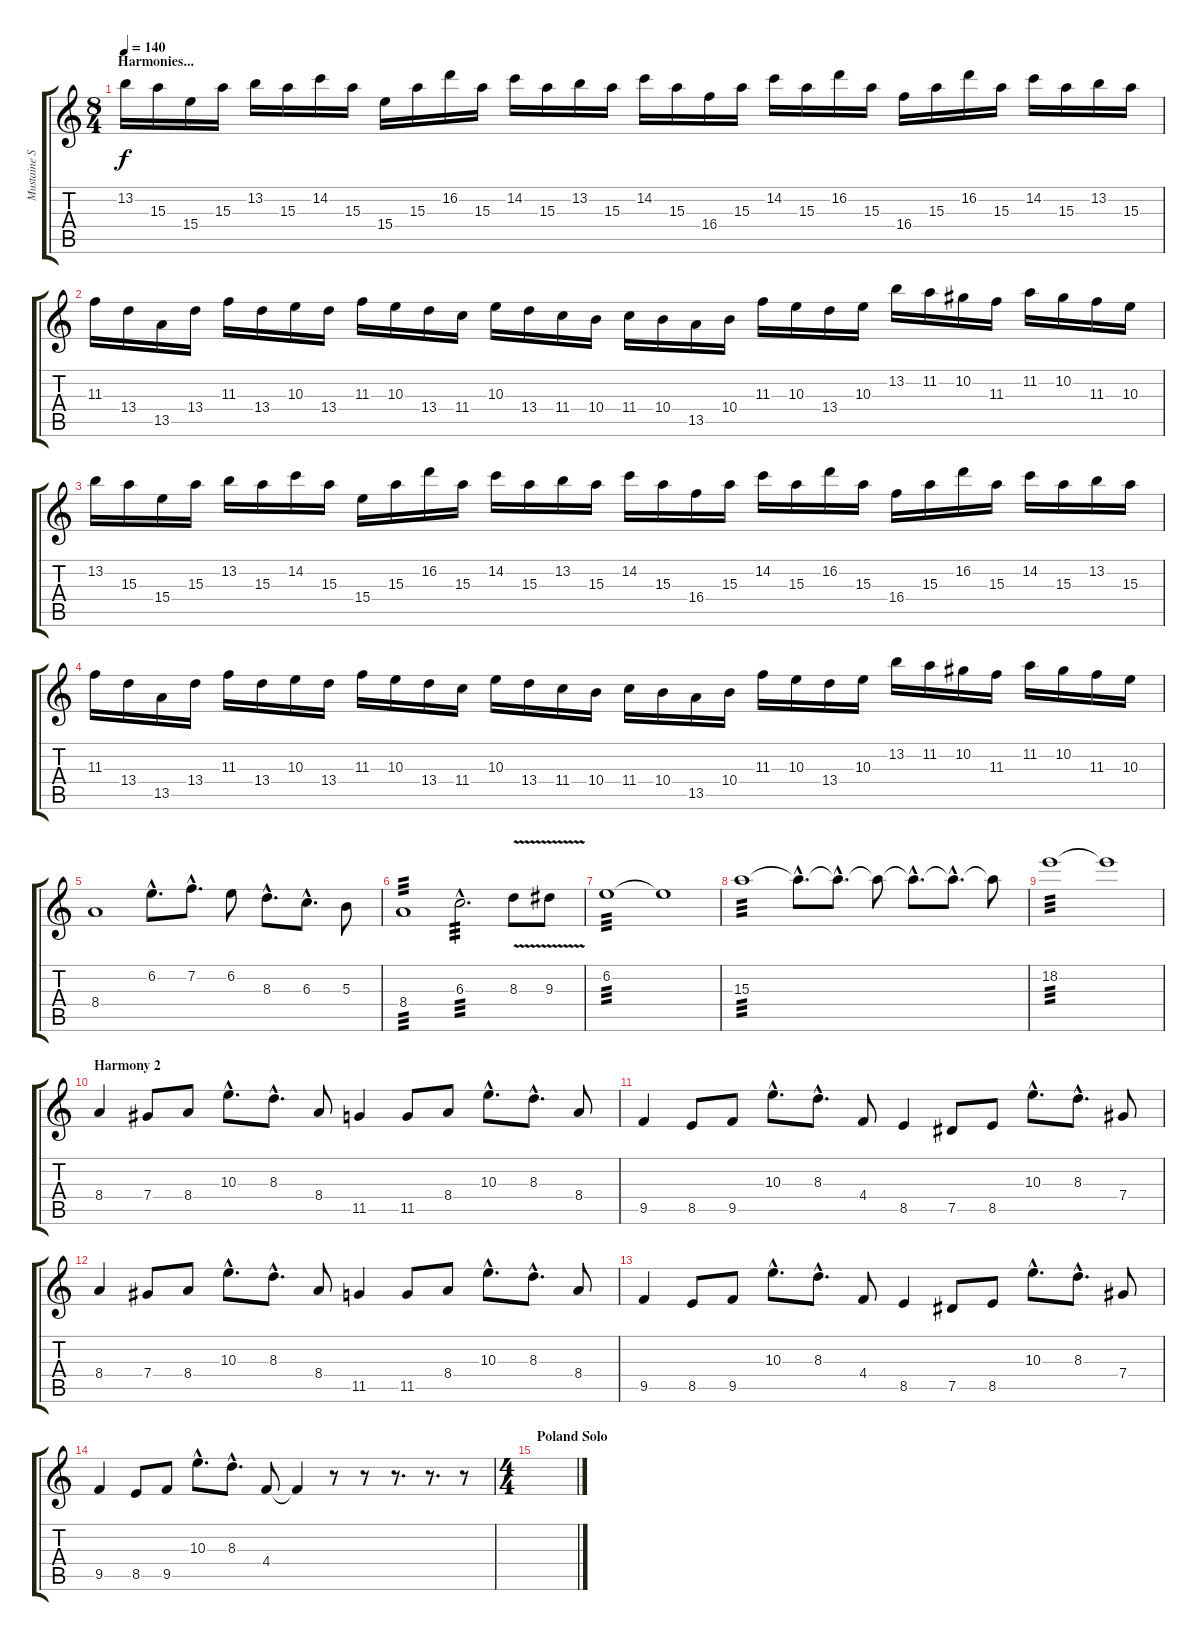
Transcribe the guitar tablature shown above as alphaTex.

\track ("Mustaine Solo/Harmony" "Mustaine S") {instrument overdrivenguitar}
\staff {score tabs}
\tuning (Eb4 Bb3 Gb3 Db3 Ab2 Eb2) {hide}
\ts (8 4)
\section ("" "Harmonies...")
\tempo 140
\clef g2
\ks c
13.2.16{dy f} 15.3.16 15.4.16 15.3.16 13.2.16 15.3.16 14.2.16 15.3.16 15.4.16 15.3.16 16.2.16 15.3.16 14.2.16 15.3.16 13.2.16 15.3.16 14.2.16 15.3.16 16.4.16 15.3.16 14.2.16 15.3.16 16.2.16 15.3.16 16.4.16 15.3.16 16.2.16 15.3.16 14.2.16 15.3.16 13.2.16 15.3.16 |
11.3.16 13.4.16 13.5.16 13.4.16 11.3.16 13.4.16 10.3.16 13.4.16 11.3.16 10.3.16 13.4.16 11.4.16 10.3.16 13.4.16 11.4.16 10.4.16 11.4.16 10.4.16 13.5.16 10.4.16 11.3.16 10.3.16 13.4.16 10.3.16 13.2.16 11.2.16 10.2.16 11.3.16 11.2.16 10.2.16 11.3.16 10.3.16 |
13.2.16 15.3.16 15.4.16 15.3.16 13.2.16 15.3.16 14.2.16 15.3.16 15.4.16 15.3.16 16.2.16 15.3.16 14.2.16 15.3.16 13.2.16 15.3.16 14.2.16 15.3.16 16.4.16 15.3.16 14.2.16 15.3.16 16.2.16 15.3.16 16.4.16 15.3.16 16.2.16 15.3.16 14.2.16 15.3.16 13.2.16 15.3.16 |
11.3.16 13.4.16 13.5.16 13.4.16 11.3.16 13.4.16 10.3.16 13.4.16 11.3.16 10.3.16 13.4.16 11.4.16 10.3.16 13.4.16 11.4.16 10.4.16 11.4.16 10.4.16 13.5.16 10.4.16 11.3.16 10.3.16 13.4.16 10.3.16 13.2.16 11.2.16 10.2.16 11.3.16 11.2.16 10.2.16 11.3.16 10.3.16 |
8.4.1 6.2{hac}.8{d} 7.2{hac}.8{d} 6.2.8 8.3{hac}.8{d} 6.3{hac}.8{d} 5.3.8 |
8.4.1{tp 3} 6.3{hac}.2{d tp 3} 8.3{v}.8 9.3{v}.8 |
6.2.1{tp 3} 6.2{t}.1 |
15.3.1{tp 3} 15.3{hac t}.8{d} 15.3{hac t}.8{d} 15.3{t}.8 15.3{hac t}.8{d} 15.3{hac t}.8{d} 15.3{t}.8 |
18.2.1{tp 3} 18.2{t}.1 |
\section ("" "Harmony 2")
8.4.4 7.4.8 8.4.8 10.3{hac}.8{d} 8.3{hac}.8{d} 8.4.8 11.5.4 11.5.8 8.4.8 10.3{hac}.8{d} 8.3{hac}.8{d} 8.4.8 |
9.5.4 8.5.8 9.5.8 10.3{hac}.8{d} 8.3{hac}.8{d} 4.4.8 8.5.4 7.5.8 8.5.8 10.3{hac}.8{d} 8.3{hac}.8{d} 7.4.8 |
8.4.4 7.4.8 8.4.8 10.3{hac}.8{d} 8.3{hac}.8{d} 8.4.8 11.5.4 11.5.8 8.4.8 10.3{hac}.8{d} 8.3{hac}.8{d} 8.4.8 |
9.5.4 8.5.8 9.5.8 10.3{hac}.8{d} 8.3{hac}.8{d} 4.4.8 8.5.4 7.5.8 8.5.8 10.3{hac}.8{d} 8.3{hac}.8{d} 7.4.8 |
9.5.4 8.5.8 9.5.8 10.3{hac}.8{d} 8.3{hac}.8{d} 4.4.8 4.4{t}.4 r.8 r.8 r.8{d} r.8{d} r.8 |
\ts (4 4)
\section ("" "Poland Solo")
